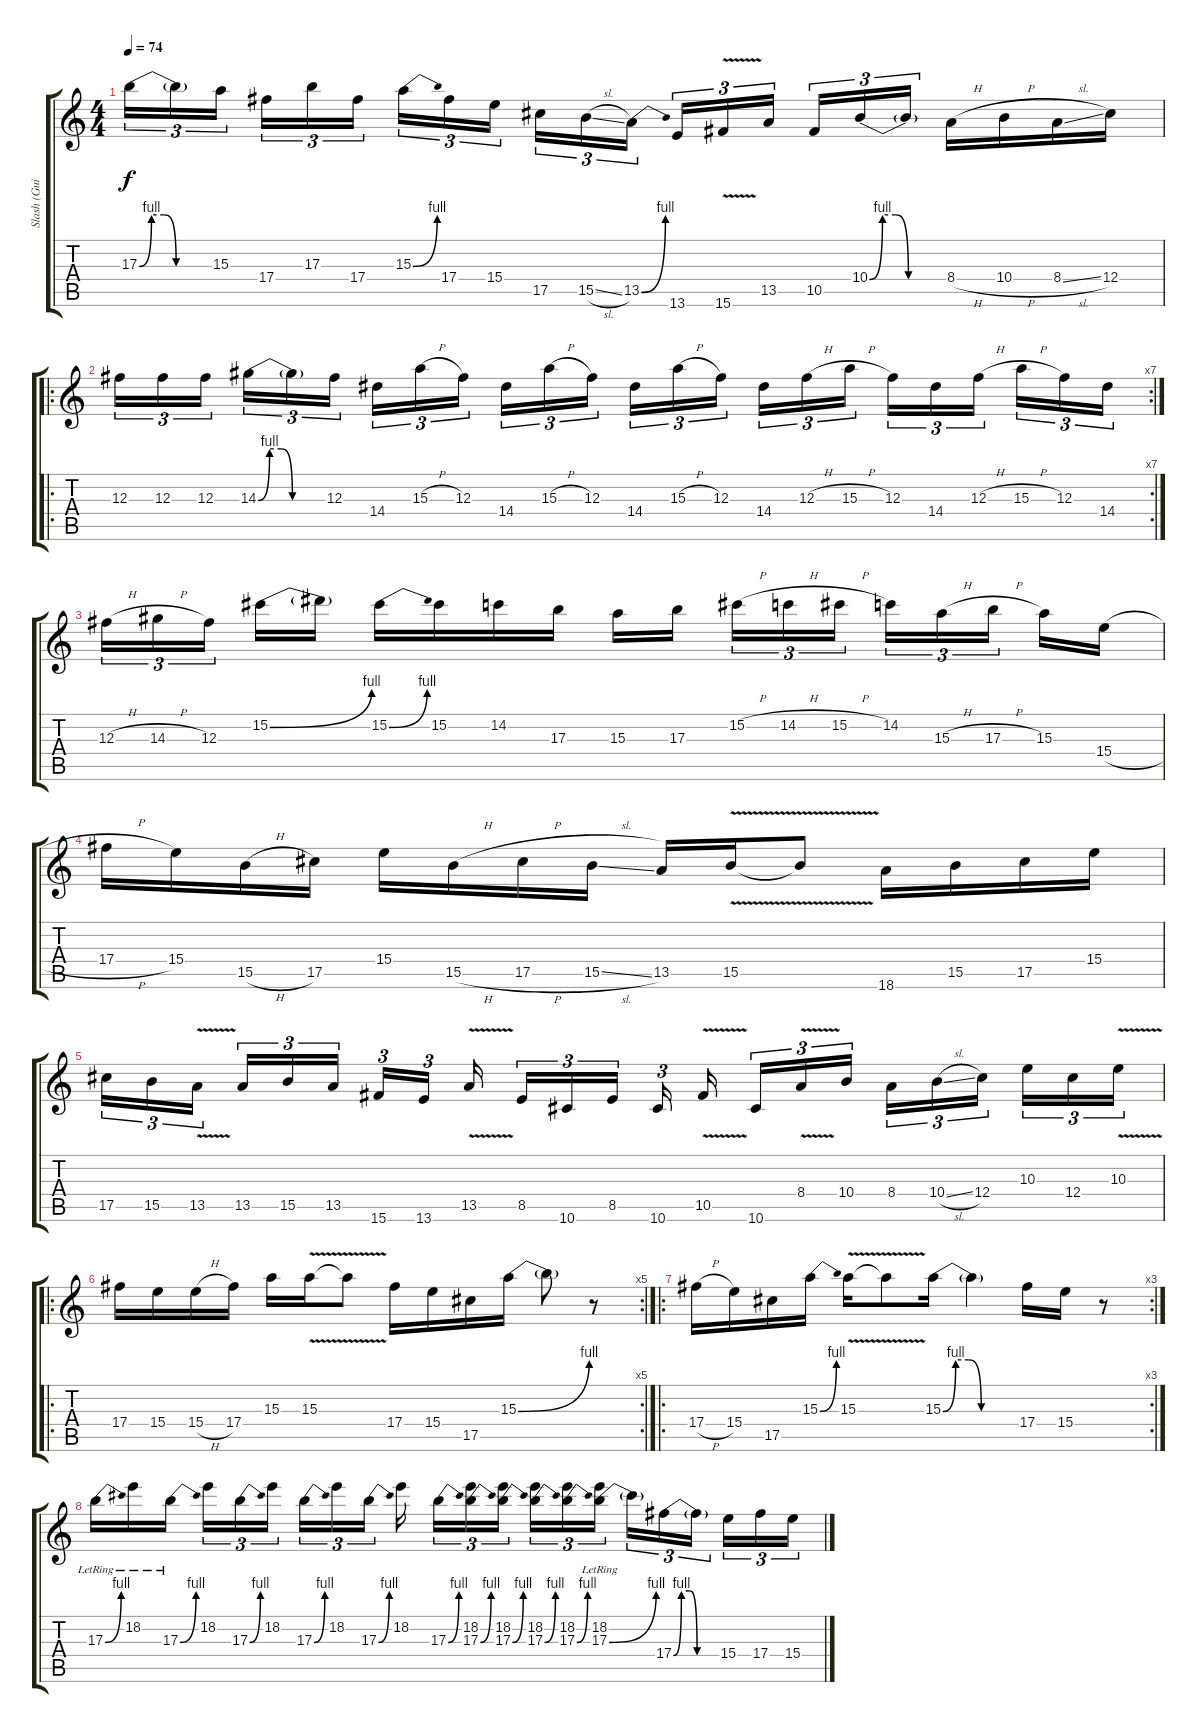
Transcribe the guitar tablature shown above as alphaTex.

\track ("Slash (Guitar - 6 Strings)" "Slash (Gui") {instrument distortionguitar}
\staff {score tabs}
\tuning (Eb4 Bb3 Gb3 Db3 Ab2 Eb2) {hide}
\ts (4 4)
\tempo 74
\clef g2
\ks c
17.3{be (custom 0 0 10 4 20 4 30 0 60 0)}.16{tu (3 2) dy f} 17.3{t}.16{tu (3 2)} 15.3.16{tu (3 2) beam splitsecondary} 17.4.16{tu (3 2)} 17.3.16{tu (3 2)} 17.4.16{tu (3 2)} 15.3{be (bend 0 0 60 4)}.16{tu (3 2)} 17.4.16{tu (3 2)} 15.4.16{tu (3 2) beam splitsecondary} 17.5.16{tu (3 2)} 15.5{sl}.16{tu (3 2)} 13.5{be (bend 0 0 60 4)}.16{tu (3 2)} 13.6.16{tu (3 2)} 15.6{v}.16{tu (3 2)} 13.5.16{tu (3 2) beam splitsecondary} 10.5.16{tu (3 2)} 10.4{be (custom 0 0 10 4 20 4 30 0 60 0)}.16{tu (3 2)} 10.4{t}.16{tu (3 2)} 8.4{h}.16 10.4{h}.16 8.4{sl}.16 12.4.16 |
\ro
\rc 7
12.3.16{tu (3 2)} 12.3.16{tu (3 2)} 12.3.16{tu (3 2) beam splitsecondary} 14.3{be (custom 0 0 10 4 20 4 30 0 60 0)}.16{tu (3 2)} 14.3{t}.16{tu (3 2)} 12.3.16{tu (3 2)} 14.4.16{tu (3 2)} 15.3{h}.16{tu (3 2)} 12.3.16{tu (3 2) beam splitsecondary} 14.4.16{tu (3 2)} 15.3{h}.16{tu (3 2)} 12.3.16{tu (3 2)} 14.4.16{tu (3 2)} 15.3{h}.16{tu (3 2)} 12.3.16{tu (3 2) beam splitsecondary} 14.4.16{tu (3 2)} 12.3{h}.16{tu (3 2)} 15.3{h}.16{tu (3 2)} 12.3.16{tu (3 2)} 14.4.16{tu (3 2)} 12.3{h}.16{tu (3 2) beam splitsecondary} 15.3{h}.16{tu (3 2)} 12.3.16{tu (3 2)} 14.4.16{tu (3 2)} |
12.3{h}.16{tu (3 2)} 14.3{h}.16{tu (3 2)} 12.3.16{tu (3 2) beam splitsecondary} 15.2{be (bend 0 0 60 4)}.16 15.2{t}.16 15.2{be (bend 0 0 60 4)}.16 15.2.16 14.2.16 17.3.16 15.3.16 17.3.16{beam splitsecondary} 15.2{h}.16{tu (3 2)} 14.2{h}.16{tu (3 2)} 15.2{h}.16{tu (3 2)} 14.2.16{tu (3 2)} 15.3{h}.16{tu (3 2)} 17.3{h}.16{tu (3 2) beam splitsecondary} 15.3.16 15.4{h}.16 |
17.4{h}.16 15.4.16 15.5{h}.16 17.5.16 15.4.16 15.5{h}.16 17.5{h}.16 15.5{sl}.16 13.5.16 15.5{v}.16 15.5{t}.8 18.6.16 15.5.16 17.5.16 15.4.16 |
17.5.16{tu (3 2)} 15.5.16{tu (3 2)} 13.5{v}.16{tu (3 2) beam splitsecondary} 13.5.16{tu (3 2)} 15.5.16{tu (3 2)} 13.5.16{tu (3 2)} 15.6.16{tu (3 2)} 13.6.16{tu (3 2) beam splitsecondary} 13.5{v}.16{beam splitsecondary} 8.5.16{tu (3 2)} 10.6.16{tu (3 2)} 8.5.16{tu (3 2)} 10.6.16{tu (3 2) beam splitsecondary} 10.5{v}.16{beam splitsecondary} 10.6.16{tu (3 2)} 8.4{v}.16{tu (3 2)} 10.4.16{tu (3 2)} 8.4.16{tu (3 2)} 10.4{sl}.16{tu (3 2)} 12.4.16{tu (3 2) beam splitsecondary} 10.3.16{tu (3 2)} 12.4.16{tu (3 2)} 10.3{v}.16{tu (3 2)} |
\ro
\rc 5
17.4.16 15.4.16 15.4{h}.16 17.4.16 15.3.16 15.3{v}.16 15.3{t}.8 17.4.16 15.4.16 17.5.16 15.3{be (bend 0 0 60 4)}.16 15.3{t}.8 r.8 |
\ro
\rc 3
17.4{h}.16 15.4.16 17.5.16 15.3{be (bend 0 0 60 4)}.16 15.3{v}.16 15.3{t}.8 15.3{be (custom 0 0 10 4 20 4 30 0 60 0)}.16 15.3{t}.4 17.4.16 15.4.16 r.8 |
17.3{be (bend 0 0 60 4) lr}.16 18.2{lr}.16 17.3{be (bend 0 0 60 4) lr}.16{beam splitsecondary} 18.2.16{tu (3 2)} 17.3{be (bend 0 0 60 4)}.16{tu (3 2)} 18.2.16{tu (3 2) beam splitsecondary} 17.3{be (bend 0 0 60 4)}.16{tu (3 2)} 18.2.16{tu (3 2)} 17.3{be (bend 0 0 60 4)}.16{tu (3 2) beam splitsecondary} 18.2.16 17.3{be (bend 0 0 60 4)}.16{tu (3 2)} (18.2 17.3{be (bend 0 0 60 4)}).16{tu (3 2)} (18.2 17.3{be (bend 0 0 60 4)}).16{tu (3 2) beam splitsecondary} (18.2 17.3{be (bend 0 0 60 4)}).16{tu (3 2)} (18.2 17.3{be (bend 0 0 60 4)}).16{tu (3 2)} (18.2{lr} 17.3{be (bend 0 0 60 4) lr}).16{tu (3 2)} 17.3{t}.16{tu (3 2)} 17.4{be (custom 0 0 10 4 20 4 30 0 60 0)}.16{tu (3 2)} 17.4{t}.16{tu (3 2) beam splitsecondary} 15.4.16{tu (3 2)} 17.4.16{tu (3 2)} 15.4.16{tu (3 2)}
